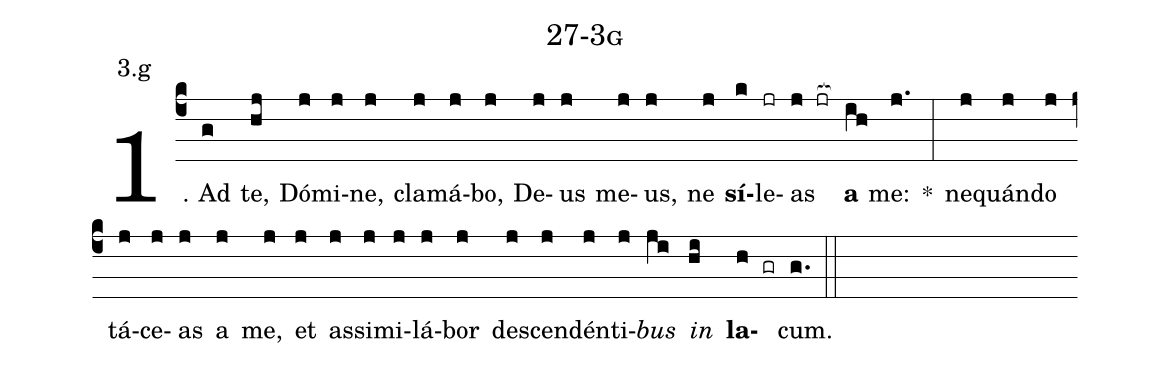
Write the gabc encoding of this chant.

name: 27-3g;
annotation: 3.g;
%%
(c4)1. Ad(g) te,(hj) Dó(j)mi(j)ne,(j) cla(j)má(j)bo,(j) De(j)us(j) me(j)us,(j) ne(j) <b>sí</b>(k)le(jr)as(j jr[ocb:1{]) <b>a</b>(ih[ocb:0}]) me:(j.) *(:) ne(j)quán(j)do(j) tá(j)ce(j)as(j) a(j) me,(j) et(j) as(j)si(j)mi(j)lá(j)bor(j) de(j)scen(j)dén(j)ti(j)<i>bus</i>(ji) <i>in</i>(hi) <b>la</b>(h gr)cum.(g.) (::)
